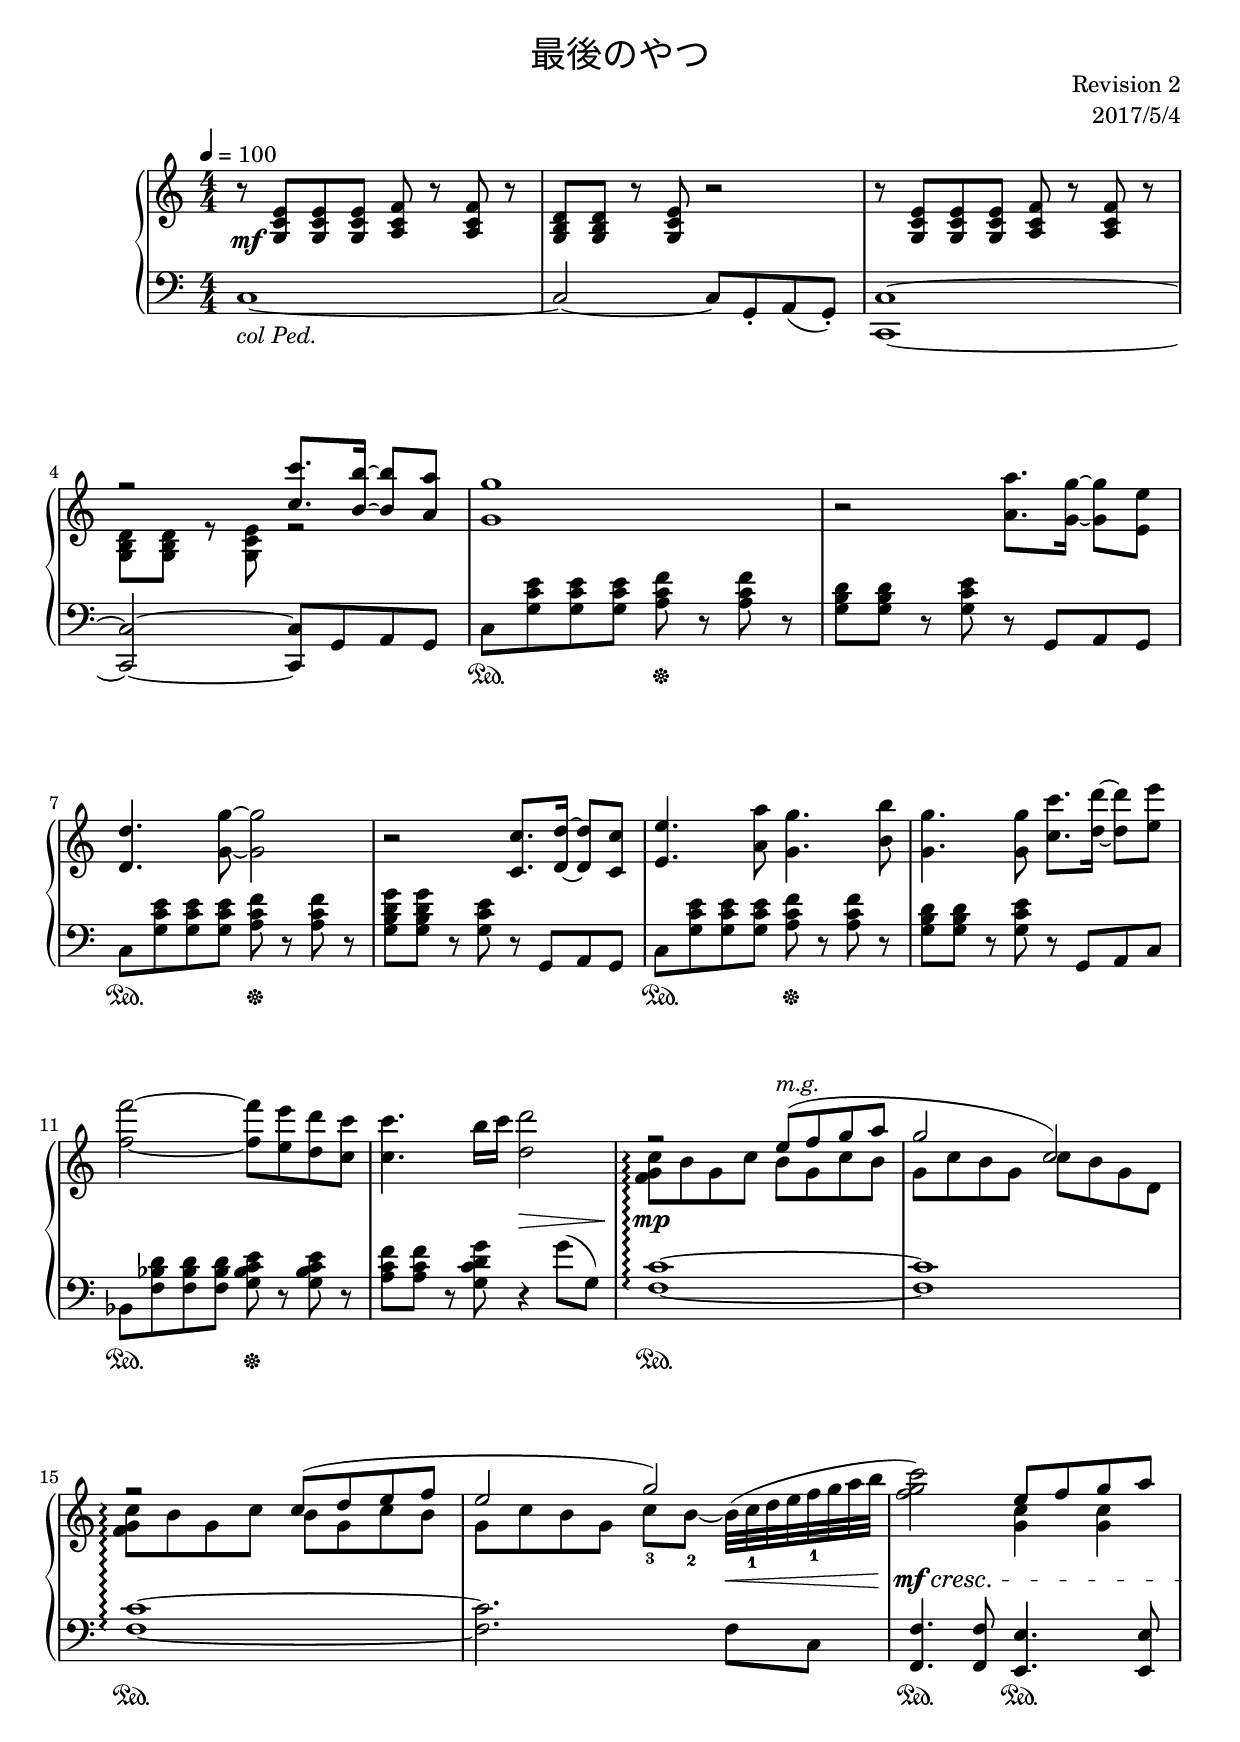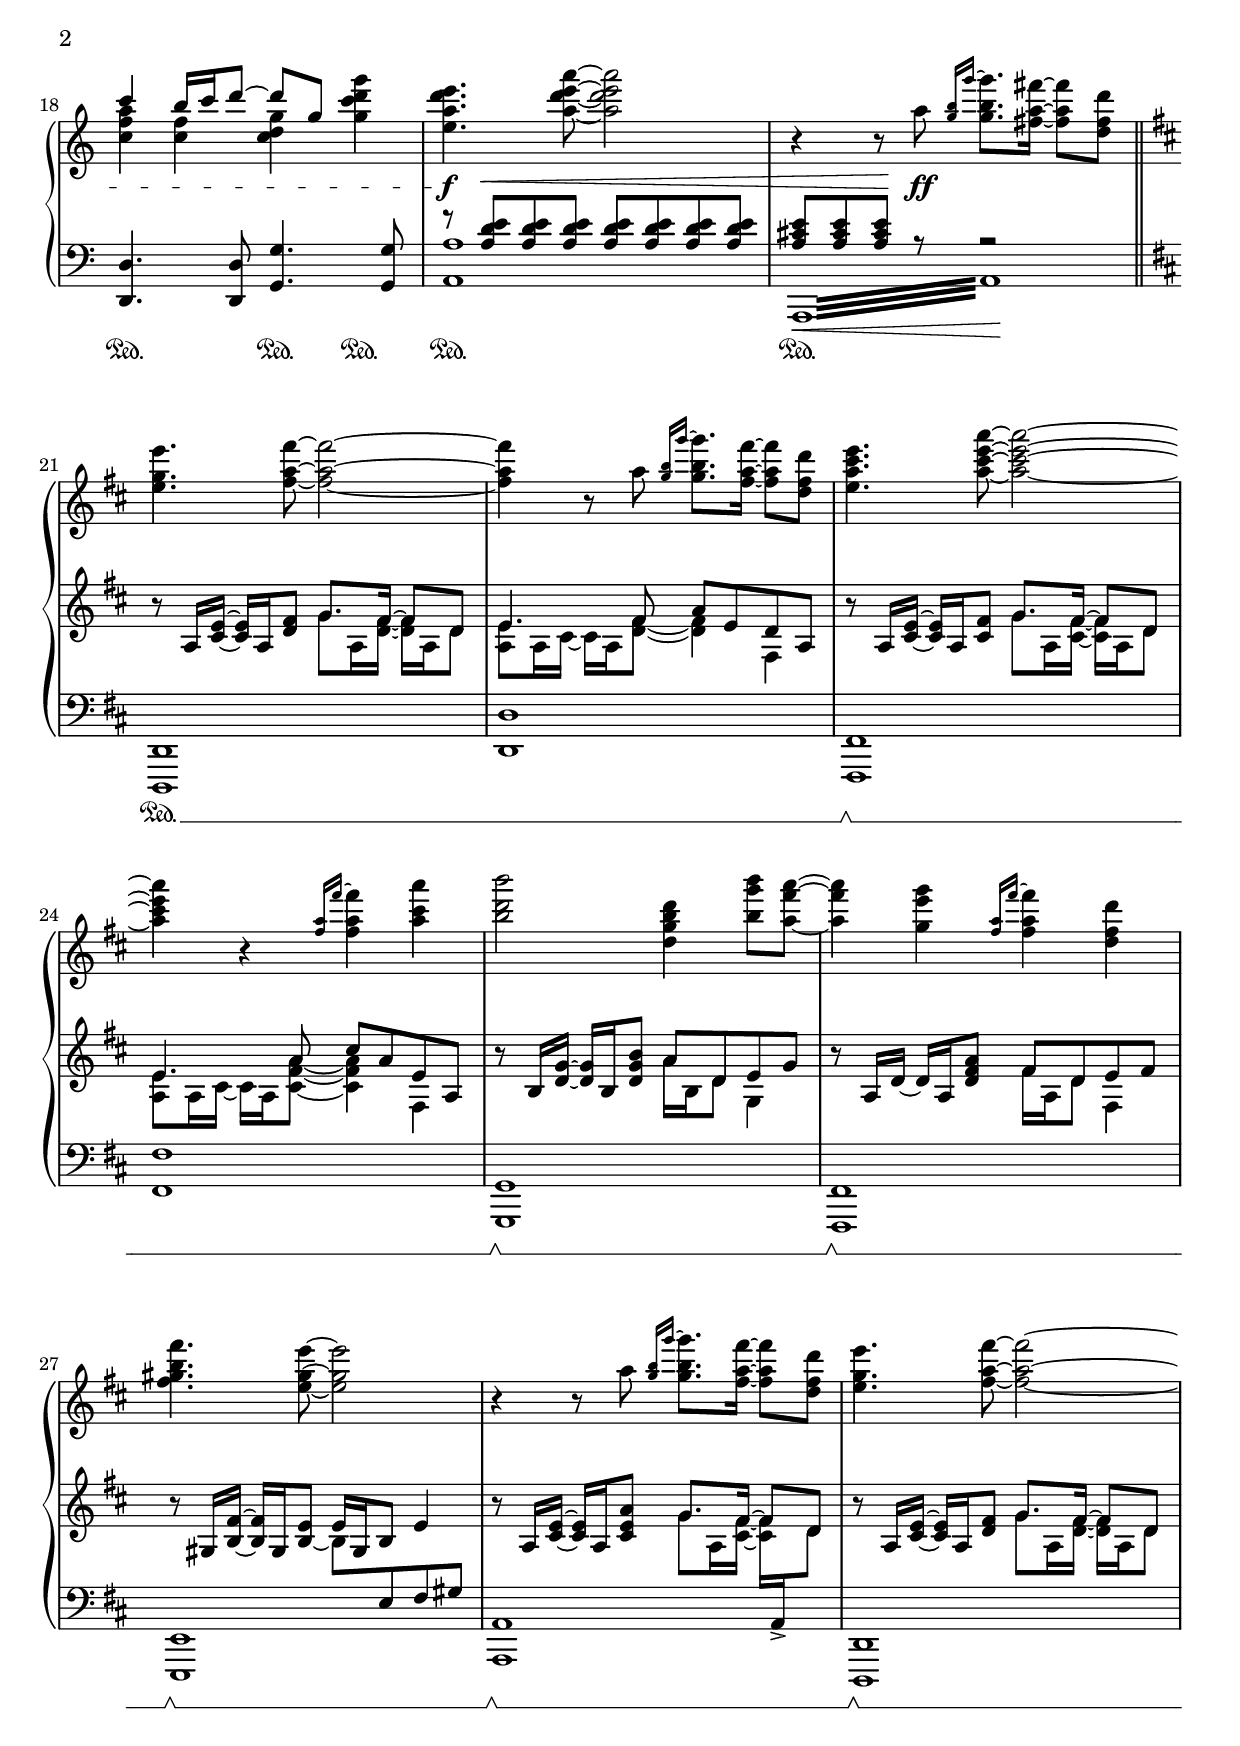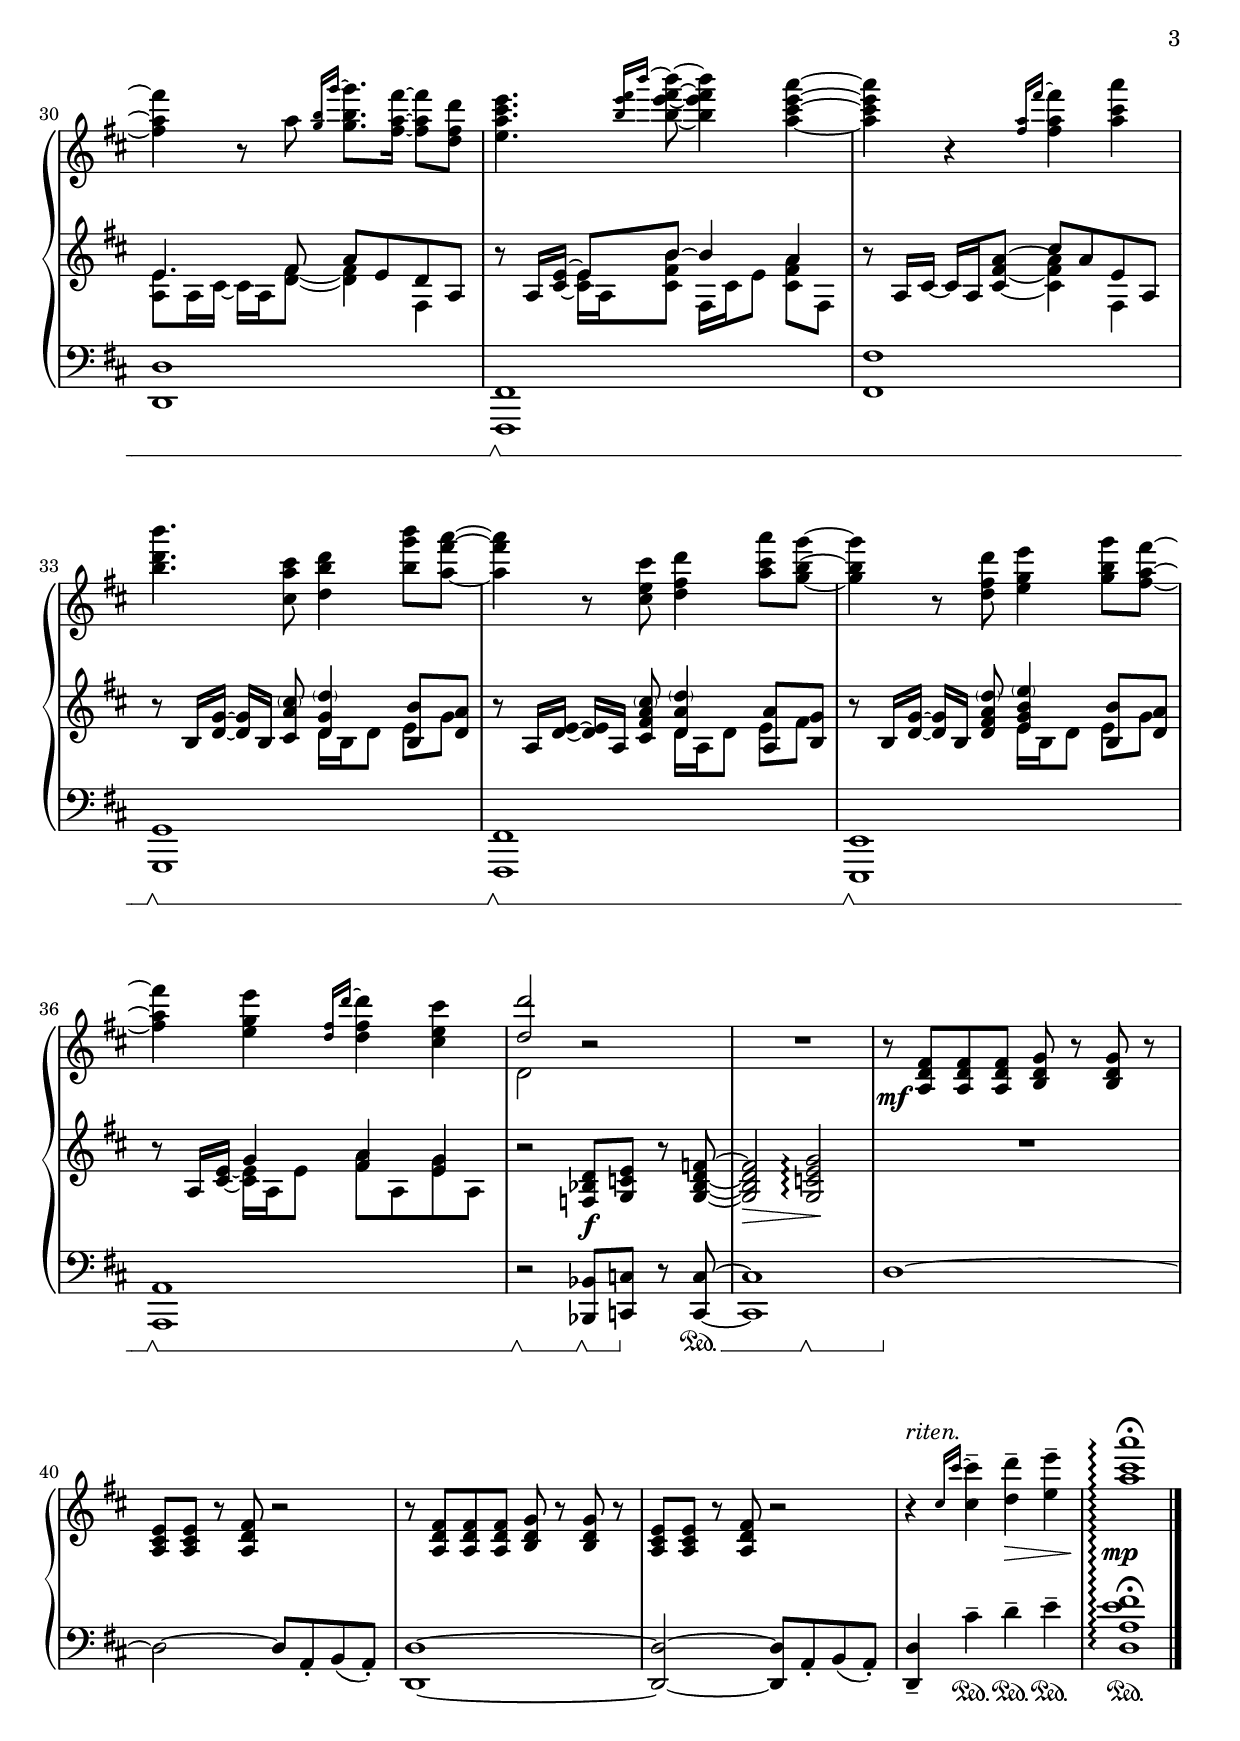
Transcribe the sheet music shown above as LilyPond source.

\version "2.19.24"

\include "stylesheet.ily"

cleft = \change Staff = "left"
ccenter = \change Staff = "center"
cright = \change Staff = "right"

\header {
  title = "最後のやつ"
  revision = "Revision 2"
  date = "2017/5/4"
}

\paper {
}

global = {
  \key c \major
  \time 4/4
  \tempo 4 = 100
  s1*20
  \bar "||"
  s1*24
  \bar "|."
}

right = << \global \relative c' {
  \clef treble
  r8 <g c e> q q <a c f> r q r | <g b d> q r <g c e> r2 |
  r8 <g c e> q q <a c f> r q r | << { r2 <c' c'>8. <b b'>16 ~ q8 <a a'> } \\ { <g, b d> q r <g c e> r2 }>>
  <g' g'>1 | r2 <a a'>8. <g g'>16 ~ q8 <e e'> |
  <d d'>4. <g g'>8 ~ q2 | r2 <c, c'>8. <d d'>16 ~ q8 <c c'> |
  <e e'>4. <a a'>8 <g g'>4. <b b'>8 | <g g'>4. q8 <c c'>8. <d d'>16 ~ q8 <e e'> |
  <f f'>2 ~ q8 <e e'> <d d'> <c c'> | q4. b'16 c <d, d'>2 |

  << {
    r2 e8(^\markup \italic "m.g." f g a | g2 c,) | r2 c8( d e f | e2 g) |
    s2 e8 f g a | c4 b16 c d8 ~ d g, \oneVoice <g c d g>4 |
    <e a d e>4. <a d e a>8 ~ q2 |
     } \\ {
    <f, g c>8\arpeggio b g c b g c b | g c b g c b g d |
    <f g c>8\arpeggio b g c b g c b | g c b g c-3 b-2 ~ \slurUp b32( c-1 d e f-1 g a b |
    <f g c>2) \slurNeutral <g, c>4 q |
    <c f a> <c f> <c d g>
  } >>

  r4 r8 a'8 \grace { <g b>16 g' ~ } <g, b g'>8. <fis a fis'>16 ~ q8 <d fis d'> | \break
  \key d \major
  <e g e'>4. <fis a fis'>8 ~ q2 ~ |
  q4 r8 a \grace { <g b>16 g' ~ } <g, b g'>8. <fis a fis'>16 ~ q8 <d fis d'> |
  <e a cis e>4. <a cis e a>8 ~ q2 ~ |
  q4 r \grace { <fis a>16 fis' ~ } <fis, a fis'>4 <a cis a'> |
  <b d b'>2 <d, g b d>4 <b' g' b>8 <a fis' a> ~ |
  q4 <g e' g> \grace { <fis a>16 fis' ~ } <fis, a fis'>4 <d fis d'> |
  <fis gis b fis'>4. <e gis e'>8 ~ q2 |
  r4 r8 a8 \grace { <g b>16 g' ~ } <g, b g'>8. <fis a fis'>16 ~ q8 <d fis d'> |

  <e g e'>4. <fis a fis'>8 ~ q2 ~ |
  q4 r8 a \grace { <g b>16 g' ~ } <g, b g'>8. <fis a fis'>16 ~ q8 <d fis d'> |
  <e a cis e>4. \grace { <b' e fis>16 b' ~ } <b, e fis b>8 ~ q4 <a cis e a>4 ~ |
  q4 r \grace { <fis a>16 fis' ~ } <fis, a fis'>4 <a cis a'> |
  <b d b'>4. <cis, a' cis>8 <d b' d>4 <b' g' b>8 <a fis' a> ~ |
  q4 r8 <cis, e cis'> <d fis d'>4 <a' cis a'>8 <g b g'> ~ |
  q4 r8 <d fis d'> <e g e'>4 <g b g'>8 <fis a fis'> ~ |
  q4 <e g e'> \grace { <d fis>16 d' ~ } <d, fis d'>4 <cis e cis'>  |
  << { <d d'>2 } \\ { d,2 } >> r2 | R1 |

  r8 <a d fis>8 q q <b d g> r q r |\break <a cis e>8 q r <a d fis> r2 |
  r8 <a d fis>8 q q <b d g> r q r | <a cis e>8 q r <a d fis> r2 |
  r4^\markup \italic "riten." \grace { cis'16 cis' ~ } <cis, cis'>4-- <d d'>-- <e e'>-- |
  <a cis a'>1\arpeggio\fermata |
} >>

center = << \global \relative c {
  \override Staff.VerticalAxisGroup.remove-first = ##t
  s1*20
  \key d \major
  r8 a'16 <cis e> ~ q a <d fis>8 <<{ \mergeDifferentlyDottedOn g8. fis16 ~ fis8 d } \\ { g a,16 <d fis> ~ q a d8 }>> |
  << { e4. fis8 a e d a  } \\ { <a e'>8 a16 cis ~ cis a <d fis>8 ~ q4 fis, } >> |
  r8 a16 <cis e> ~ q a <cis fis>8 <<{ g'8. fis16 ~ fis8 d } \\ { g a,16 <cis fis> ~ q a d8 }>> |
  << { e4. a8 cis a e a, } \\ { <a e'>8 a16 cis ~ cis a <cis fis a>8 ~ q4 fis, } >> |
  r8 b16 <d g> ~ q b <d g b>8 << { a'8 d, e g } \\ { a16 b, d8 g,4 } >>
  r8 a16 d ~ d a <d fis a>8 << { fis8 d e fis } \\ { fis16 a, d8 fis,4 } >>
  r8 gis16 <b fis'> ~ q gis <b e>8 ~ << { \voiceTwo b8 \cleft \stemUp e, fis gis } \new Voice { \voiceOne e'16 gis, b8 e4 } >> \ccenter  \oneVoice
  r8 a,16 <cis e> ~ q a <cis e a>8 << { g'8. fis16 ~ fis8 d } \\ { g8 a,16 <cis fis> ~ q16 \cleft \stemUp a,-> \ccenter \stemNeutral d'8 } >>

  r8 a16 <cis e> ~ q a <d fis>8 <<{ \mergeDifferentlyDottedOn g8. fis16 ~ fis8 d } \\ { g a,16 <d fis> ~ q a d8 }>> |
  << { e4. fis8 a e d a  } \\ { <a e'>8 a16 cis ~ cis a <d fis>8 ~ q4 fis, } >> |
  r8 a16 <cis e> ~ << { \voiceTwo q a <cis fis b>8 fis,16 cis' e8 <cis fis a>8 fis, } \new Voice { \voiceOne e'8 b' ~ b4 a } >> \oneVoice
  r8 a,16 cis ~ cis a <cis fis a>8 ~ << { \voiceTwo q4 fis, } \new Voice { \voiceOne cis''8 a e a, } >> \oneVoice
  r8 b16 <d g> ~ q[ b] <cis a' \parenthesize cis>8 << { <d g \parenthesize d'>4 <b b'>8 <d a'> } \\ { d16 b d8 e g } >> |
  r8 a,16 <d e> ~ q[ a] <cis fis a \parenthesize cis>8 << { <d a' \parenthesize d>4 <a a'>8 <b g'> } \\ { d16 a d8 e fis } >>
  r8 b,16 <d g> ~ q[ b] <d fis a \parenthesize d>8 << { <e g b \parenthesize e>4 <b b'>8 <d a'> } \\ { e16 b d8 e g } >>
  r8 a,16 \tieDown <cis e> ~ << { \voiceTwo q a e'8 <fis a>8 a, <e' g> a, } \new Voice { g'4 <fis a> <e g> } >> \oneVoice \tieNeutral
  r2 <f, bes d>8_\f <g c e> r <g bes d f> ~ |
  q2\> <g c e g>\arpeggio\! |

  R1
} >>

left = << \global \relative c {
  \clef bass
  c1 ~ | c2 ~ c8 g-. a( g-.) | <c, c'>1 ~ | q2 ~ q8 g'8 a g |
  c8 <g' c e> q q <a c f> r q r | <g b d> q r <g c e> r8 g, a g |
  c8 <g' c e> q q <a c f> r q r | <g b d g> q r <g c e> r8 g, a g |
  c8 <g' c e> q q <a c f> r q r | <g b d> q r <g c e> r8 g, a c |
  bes8 <f' bes d> q q <g bes c e> r q r | <a c f> q r <g c d g> r4 g'8( g,) |
  <f c'>1\arpeggio ~ | q | q\arpeggio ~ | q2. f8 c  |
  <f, f'>4. q8 <e e'>4. q8 | <d d'>4. q8 <g g'>4. q8 |
  << {
    r8 <a' d e>^\< q q q q q q | <a cis e> q q\! r r2
     } \\ {
    <a, a'>1 | \once \override Beam.positions = #`(-5 . -3) \repeat tremolo 16 { a,32_\< a'\! }
  } >>

  \key d \major
  <d,, d'>1 | <d' d'> | <fis, fis'> | <fis' fis'> |
  <g, g'> | <fis fis'> | <e e'> | <a a'> |
  <d, d'> | <d' d'> | <fis, fis'> | <fis' fis'> |
  <g, g'> | <fis fis'> | <e e'> | <a a'> |
  r2 <bes  bes'>8 <c c'> r q ~ | q1 |

  d'1 ~ | d2 ~ d8 a-. b( a-.) | <d, d'>1 ~ | q2 ~ q8 a'-. b( a-.) |
  <d, d'>4-- cis''-- d-- e-- | <d, a' e' fis>1\arpeggio\fermata
} >>

dynamics = {
  s1\mf s1*10 s2 s\>
  s1\mp s s s2. s4\<
  s1\mf\cresc s s\f s4. s8\ff s2
  s1*8
  s1*8
  s1*2
  s1\mf s1*3
  s2 s2\> s1\mp
}

pedal = {
  s1^\markup \italic "col Ped." s1*3
  s2\sustainOn s2\sustainOff s1
  s2\sustainOn s2\sustainOff s1
  s2\sustainOn s2\sustainOff s1
  s2\sustainOn s2\sustainOff s1

  s1\sustainOn s1 s1\sustainOn s1
  s2\sustainOn s\sustainOn s\sustainOn s4\sustainOn s\sustainOn
  s1\sustainOn s\sustainOn

  \set Dynamics.pedalSustainStyle = #'mixed
  s\sustainOn s s\sustainOff\sustainOn s
  s\sustainOff\sustainOn s\sustainOff\sustainOn s\sustainOff\sustainOn s\sustainOff\sustainOn
  s\sustainOff\sustainOn s s\sustainOff\sustainOn s
  s\sustainOff\sustainOn s\sustainOff\sustainOn s\sustainOff\sustainOn s\sustainOff\sustainOn
  s2\sustainOff\sustainOn s8\sustainOff\sustainOn s\sustainOff s s\sustainOn s2 s\sustainOff\sustainOn

  s1\sustainOff
  \set Dynamics.pedalSustainStyle = #'text
  s s s
  s4 s\sustainOn s\sustainOn s\sustainOn s\sustainOn
}

\score {
  <<
    \new PianoStaff \with {
      connectArpeggios = ##t
    } <<
      \new Staff = "right" \right
      \new PianoDynamics = "dynamics" \dynamics
      \new Staff = "center" \center
      \new Staff = "left" \left
      \new PianoPedal = "pedal" \pedal
    >>
  >>
  \layout {
    \context {
      \Staff \RemoveEmptyStaves
    }
    \context {
      \PianoStaff \remove "Keep_alive_together_engraver"
    }
  }
  \midi {}
}